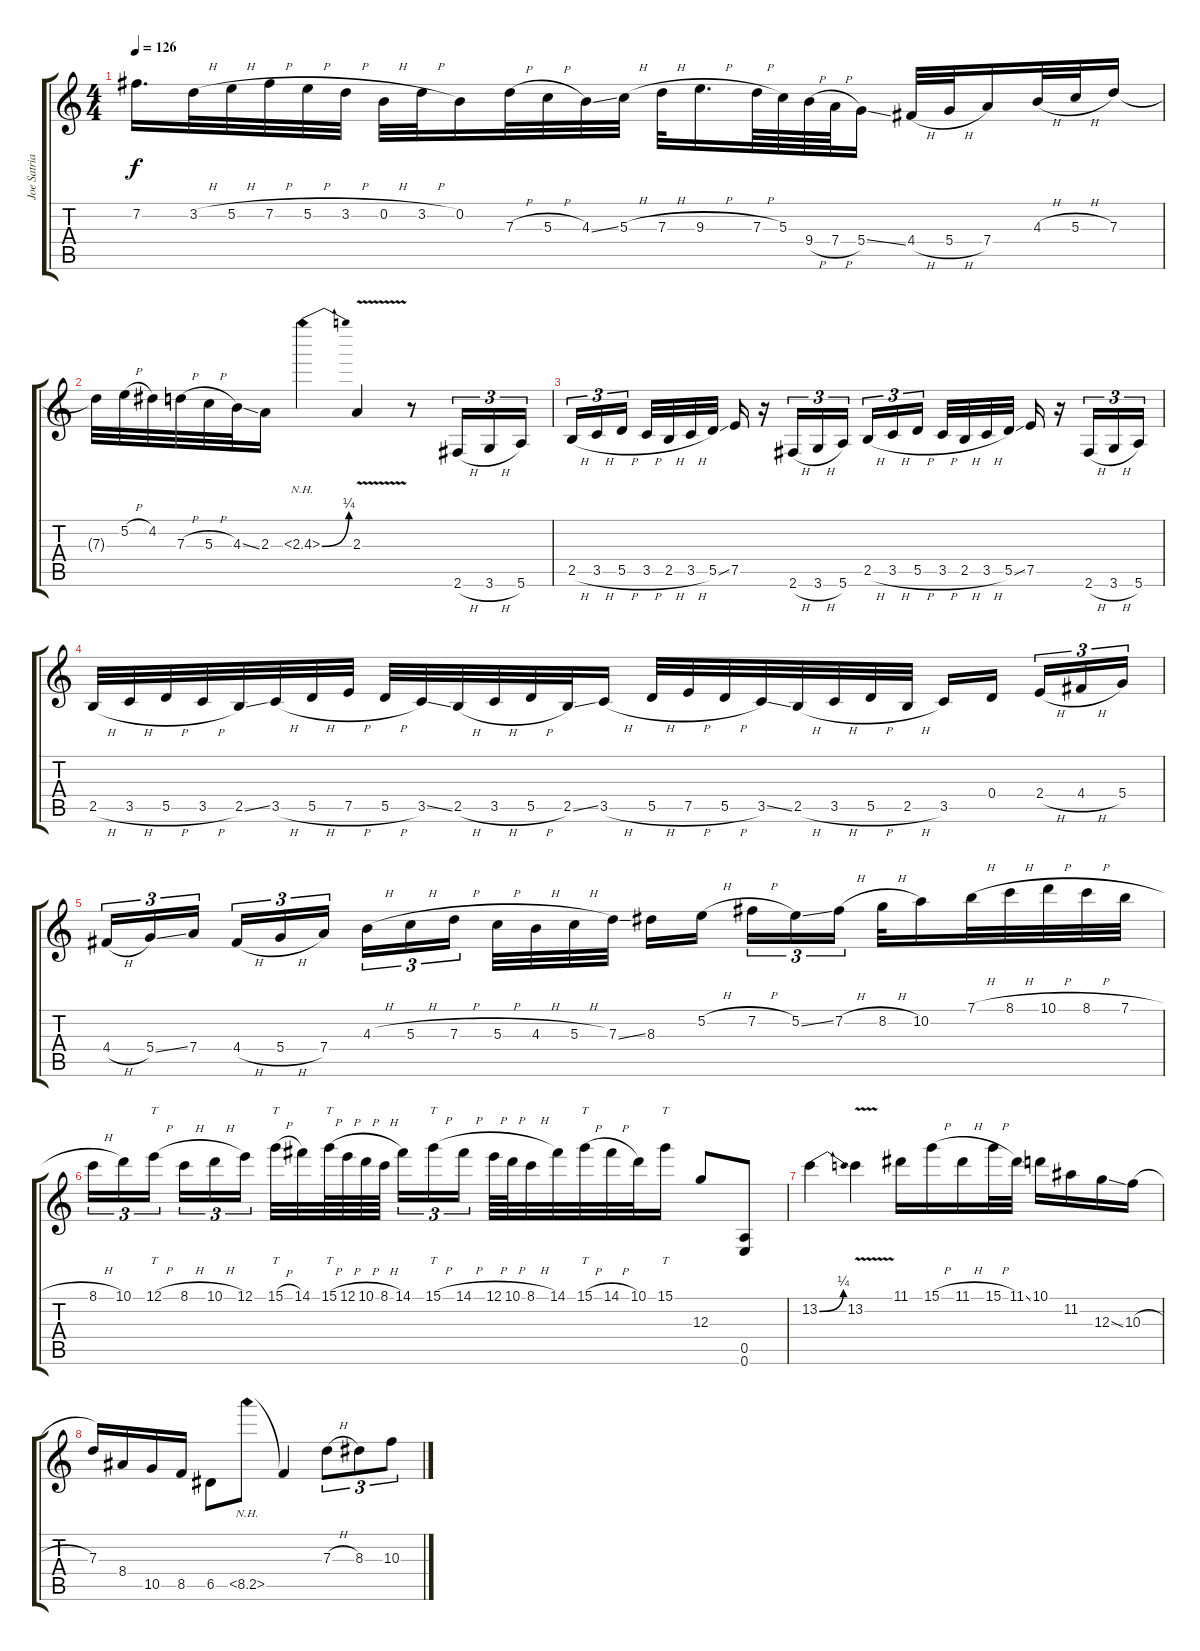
\track ("Joe Satriani" "Joe Satria") {instrument distortionguitar}
\staff {score tabs}
\tuning (E4 B3 G3 D3 A2 E2) {hide}
\ts (4 4)
\tempo 126
\clef g2
\ks c
7.2.16{d dy f} 3.2{h}.32 5.2{h}.32 7.2{h}.32 5.2{h}.32 3.2{h}.32 0.2{h}.32 3.2{h}.32 0.2.16 7.3{h}.32 5.3{h}.32 4.3{ss}.32 5.3{h}.32 7.3{h}.32 9.3{h}.16{d} 7.3{h}.64 5.3.64 9.4{h}.64 7.4{h}.64 5.4{ss}.16 4.4{h}.32 5.4{h}.32 7.4.16 4.3{h}.32 5.3{h}.32 7.3.16 |
7.3{t}.32 5.2{h}.32 4.2.32 7.3{h}.32 5.3{h}.32 4.3{ss}.32 2.3.16 2.3{be (bend 0 0 60 1) nh}.4 2.3{v}.4 r.8 2.6{h}.16{tu (3 2)} 3.6{h}.16{tu (3 2)} 5.6.16{tu (3 2)} |
2.5{h}.16{tu (3 2)} 3.5{h}.16{tu (3 2)} 5.5{h}.16{tu (3 2)} 3.5{h}.32 2.5{h}.32 3.5{h}.32 5.5{ss}.32 7.5.16 r.16 2.6{h}.16{tu (3 2)} 3.6{h}.16{tu (3 2)} 5.6.16{tu (3 2)} 2.5{h}.16{tu (3 2)} 3.5{h}.16{tu (3 2)} 5.5{h}.16{tu (3 2)} 3.5{h}.32 2.5{h}.32 3.5{h}.32 5.5{ss}.32 7.5.16 r.16 2.6{h}.16{tu (3 2)} 3.6{h}.16{tu (3 2)} 5.6.16{tu (3 2)} |
2.5{h}.32 3.5{h}.32 5.5{h}.32 3.5{h}.32 2.5{ss}.32 3.5{h}.32 5.5{h}.32 7.5{h}.32 5.5{h}.32 3.5{ss}.32 2.5{h}.32 3.5{h}.32 5.5{h}.32 2.5{ss}.32 3.5{h}.16 5.5{h}.32 7.5{h}.32 5.5{h}.32 3.5{ss}.32 2.5{h}.32 3.5{h}.32 5.5{h}.32 2.5{h}.32 3.5.16 0.4.16 2.4{h}.16{tu (3 2)} 4.4{h}.16{tu (3 2)} 5.4.16{tu (3 2)} |
4.4{h}.16{tu (3 2)} 5.4{ss}.16{tu (3 2)} 7.4.16{tu (3 2)} 4.4{h}.16{tu (3 2)} 5.4{h}.16{tu (3 2)} 7.4.16{tu (3 2)} 4.3{h}.16{tu (3 2)} 5.3{h}.16{tu (3 2)} 7.3{h}.16{tu (3 2)} 5.3{h}.32 4.3{h}.32 5.3{h}.32 7.3{ss}.32 8.3.16 5.2{h}.16 7.2{h}.16{tu (3 2)} 5.2{ss}.16{tu (3 2)} 7.2{h}.16{tu (3 2)} 8.2{h}.32 10.2.16 7.1{h}.32 8.1{h}.32 10.1{h}.32 8.1{h}.32 7.1{h}.32 |
8.1{h}.16{tu (3 2)} 10.1.16{tu (3 2)} 12.1{h}.16{tt tu (3 2)} 8.1{h}.16{tu (3 2)} 10.1{h}.16{tu (3 2)} 12.1.16{tu (3 2)} 15.1{h}.32{tt} 14.1.32 15.1{h}.64{tt} 12.1{h}.64 10.1{h}.64 8.1{h}.64 14.1.16{tu (3 2)} 15.1{h}.16{tt tu (3 2)} 14.1{h}.16{tu (3 2)} 12.1{h}.64 10.1{h}.64 8.1{h}.32 14.1.32 15.1{h}.32{tt} 14.1{h}.32 10.1.32 15.1.16{tt} 12.3.8 (0.5 0.6).8 |
13.2{be (bend 0 0 60 1)}.4 13.2{v}.4 11.1.16 15.1{h}.16 11.1{h}.16 15.1{h}.32 11.1{ss}.32 10.1.16 11.2.16 12.3{ss}.16 10.3{h}.16 |
7.3.16 8.4.16 10.5.16 8.5.16 6.5.8 8.5{nh}.8 8.5{t}.4 7.3{h}.8{tu (3 2)} 8.3.8{tu (3 2)} 10.3.8{tu (3 2)}
